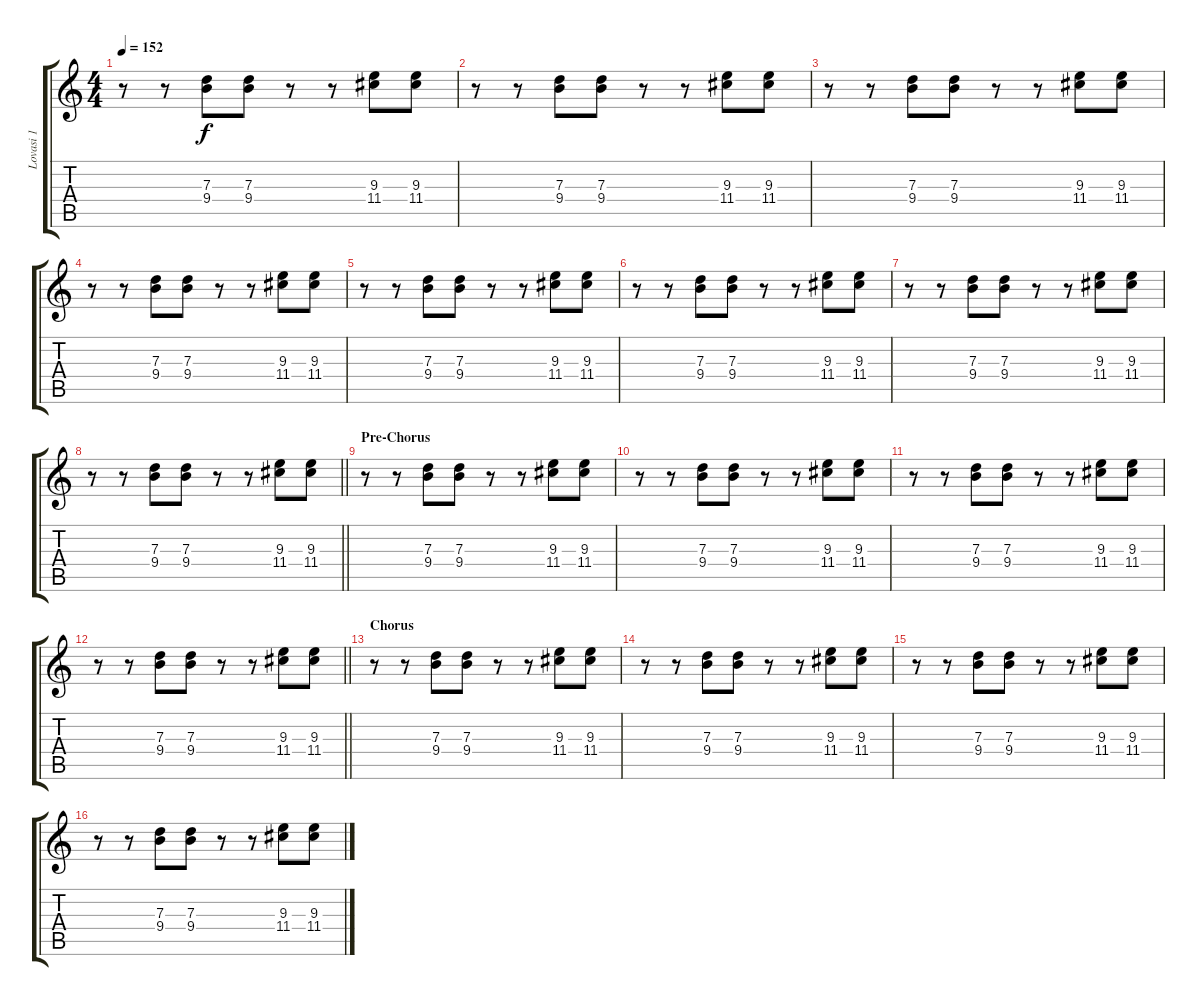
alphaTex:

\track ("Lovasi 1" "Lovasi 1") {instrument electricguitarclean}
\staff {score tabs}
\tuning (E4 B3 G3 D3 A2 E2) {hide}
\ts (4 4)
\tempo 152
\clef g2
\ks c
r.8{dy f} r.8 (7.3 9.4).8 (7.3 9.4).8 r.8 r.8 (9.3 11.4).8 (9.3 11.4).8 |
r.8 r.8 (7.3 9.4).8 (7.3 9.4).8 r.8 r.8 (9.3 11.4).8 (9.3 11.4).8 |
r.8 r.8 (7.3 9.4).8 (7.3 9.4).8 r.8 r.8 (9.3 11.4).8 (9.3 11.4).8 |
r.8 r.8 (7.3 9.4).8 (7.3 9.4).8 r.8 r.8 (9.3 11.4).8 (9.3 11.4).8 |
r.8 r.8 (7.3 9.4).8 (7.3 9.4).8 r.8 r.8 (9.3 11.4).8 (9.3 11.4).8 |
r.8 r.8 (7.3 9.4).8 (7.3 9.4).8 r.8 r.8 (9.3 11.4).8 (9.3 11.4).8 |
r.8 r.8 (7.3 9.4).8 (7.3 9.4).8 r.8 r.8 (9.3 11.4).8 (9.3 11.4).8 |
\barLineRight lightlight
r.8 r.8 (7.3 9.4).8 (7.3 9.4).8 r.8 r.8 (9.3 11.4).8 (9.3 11.4).8 |
\section ("" "Pre-Chorus")
r.8 r.8 (7.3 9.4).8 (7.3 9.4).8 r.8 r.8 (9.3 11.4).8 (9.3 11.4).8 |
r.8 r.8 (7.3 9.4).8 (7.3 9.4).8 r.8 r.8 (9.3 11.4).8 (9.3 11.4).8 |
r.8 r.8 (7.3 9.4).8 (7.3 9.4).8 r.8 r.8 (9.3 11.4).8 (9.3 11.4).8 |
\barLineRight lightlight
r.8 r.8 (7.3 9.4).8 (7.3 9.4).8 r.8 r.8 (9.3 11.4).8 (9.3 11.4).8 |
\section ("" "Chorus")
r.8 r.8 (7.3 9.4).8 (7.3 9.4).8 r.8 r.8 (9.3 11.4).8 (9.3 11.4).8 |
r.8 r.8 (7.3 9.4).8 (7.3 9.4).8 r.8 r.8 (9.3 11.4).8 (9.3 11.4).8 |
r.8 r.8 (7.3 9.4).8 (7.3 9.4).8 r.8 r.8 (9.3 11.4).8 (9.3 11.4).8 |
r.8 r.8 (7.3 9.4).8 (7.3 9.4).8 r.8 r.8 (9.3 11.4).8 (9.3 11.4).8
